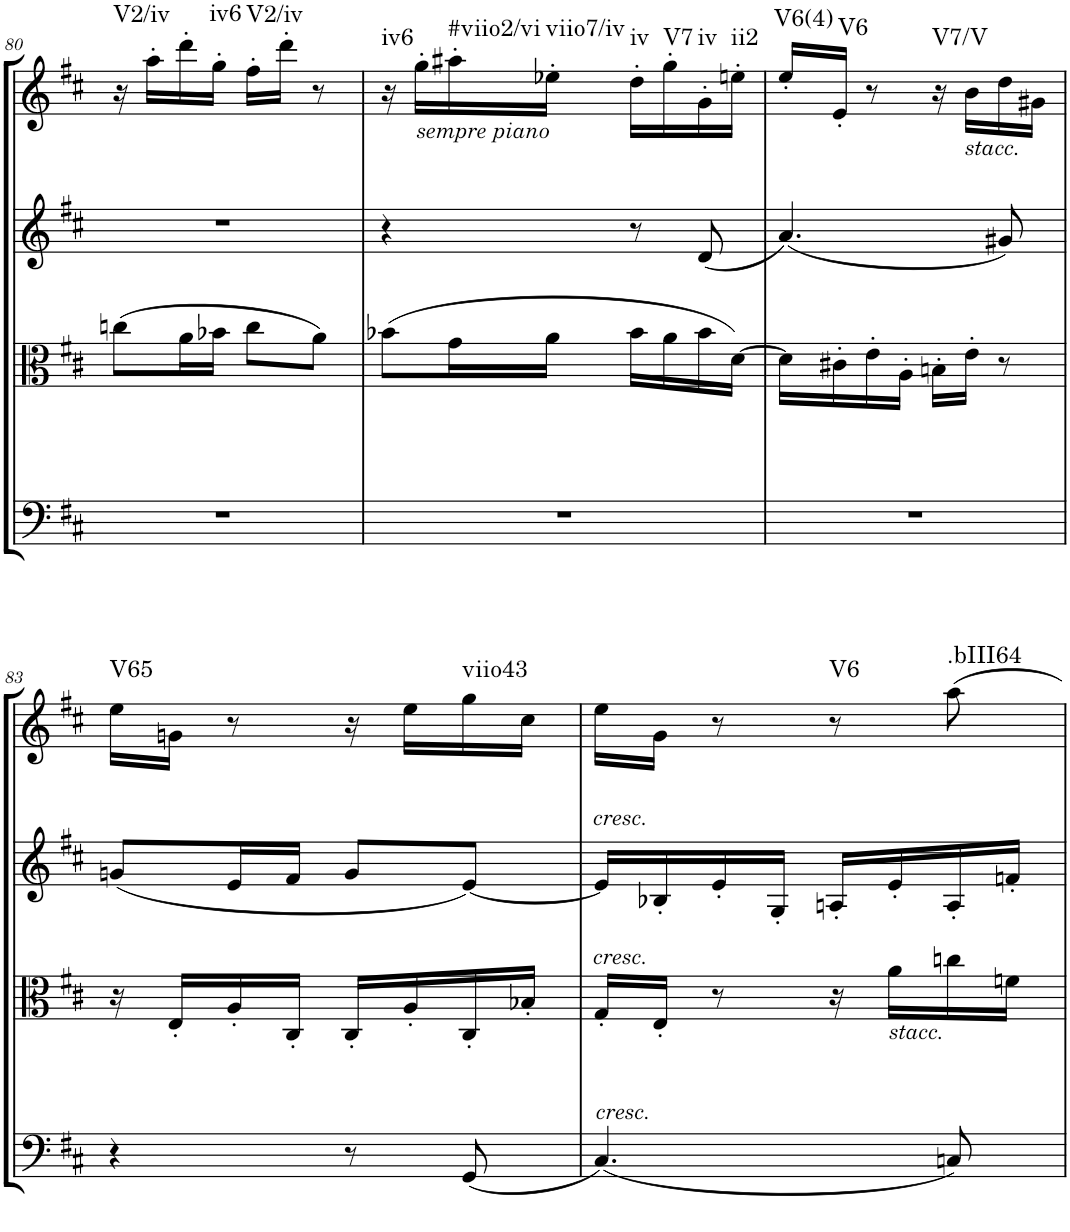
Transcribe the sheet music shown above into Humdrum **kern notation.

**kern	**kern	**kern	**kern	**harte
*part4	*part3	*part2	*part1	*part1
*staff4	*staff3	*staff2	*staff1	*
*I"Cello	*I"Viola	*I"2nd Violin	*I"1st Violin	*
*	*I'Vla	*I'Vln	*I'Vln	*
!!LO:PB:g=z
*clefF4	*clefC3	*clefG2	*clefG2	*
*k[f#c#]	*k[f#c#]	*k[f#c#]	*k[f#c#]	*
*M2/4	*M2/4	*M2/4	*M2/4	*
=80	=80	=80	=80	=80
!	!	!	!	!LO:H:kt=V2/iv
2r	(8ccn\L	2r	16r	N
.	.	.	16aa'\LL	.
.	16a\L	.	16ddd'\	.
!	!	!	!	!LO:H:kt=iv6
.	16b-X\JJ	.	16gg'\JJ	N
!	!	!	!	!LO:H:kt=V2/iv
.	8cc\L	.	16ff#'\LL	N
.	.	.	16ddd'\JJ	.
.	8a\J)	.	8r	.
=81	=81	=81	=81	=81
!	!	!	!	!LO:H:kt=iv6
2r	(8b-X\L	4r	16r	N
!	!	!	!LO:TX:b:i:t=sempre piano	!
.	.	.	16gg'\LL	.
!	!	!	!	!LO:H:kt=#viio2/vi
.	16g\L	.	16aa#X'\	N
!	!	!	!	!LO:H:kt=viio7/iv
.	16a\JJ	.	16ee-X'\JJ	N
!	!	!	!	!LO:H:kt=iv
.	16b-\LL	8r	16dd'\LL	N
!	!	!	!	!LO:H:kt=V7
.	16a\	.	16gg'\	N
!	!	!	!	!LO:H:kt=iv
.	16b-\	(8d/	16g'\	N
!	!	!	!	!LO:H:kt=ii2
.	[16d\JJ)	.	16een'\JJ	N
=82	=82	=82	=82	=82
!	!	!	!	!LO:H:kt=V6(4)
2r	16d\LL]	(4.a/)	16ee'/LL	N
!	!	!	!	!LO:H:kt=V6
.	16c#X'\	.	16e'/JJ	N
.	16e'\	.	8r	.
.	16A'\JJ	.	.	.
!	!	!	!	!LO:H:kt=V7/V
.	16Bn'\LL	.	16r	N
!	!	!	!LO:TX:b:i:t=stacc.	!
.	16e'\JJ	.	16b\LL	.
.	8r	8g#X/)	16dd\	.
.	.	.	16g#X\JJ	.
!!LO:LB:g=z
=83	=83	=83	=83	=83
!	!	!	!	!LO:H:kt=V65
4r	16r	(8gn/L	16ee\LL	N
.	16E'/LL	.	16gn\JJ	.
.	16A'/	16e/L	8r	.
.	16C#'/JJ	16f#/JJ	.	.
8r	16C#'/LL	8g/L	16r	.
.	16A'/	.	16ee\LL	.
!	!	!	!	!LO:H:kt=viio43
(8GG/	16C#'/	[8e/J)	16gg\	N
.	16B-X'/JJ	.	16cc#\JJ	.
=84	=84	=84	=84	=84
!	!	!LO:TX:a:i:t=cresc.	!	!
!	!LO:TX:a:i:t=cresc.	!	!	!
!LO:TX:a:i:t=cresc.	!	!	!	!
(4.C#/)	16G'/LL	16e/LL]	16ee\LL	.
.	16E'/JJ	16B-X'/	16g\JJ	.
.	8r	16e'/	8r	.
.	.	16G'/JJ	.	.
!	!	!	!	!LO:H:kt=V6
.	16r	16An'/LL	8r	N
!	!LO:TX:b:i:t=stacc.	!	!	!
.	16a\LL	16e'/	.	.
!	!	!	!	!LO:H:kt=.bIII64
8Cn/)	16ccn\	16A'/	8aa\	N
.	16fn\JJ	16fn'/JJ	.	.
=	=	=	=	=
*-	*-	*-	*-	*-
